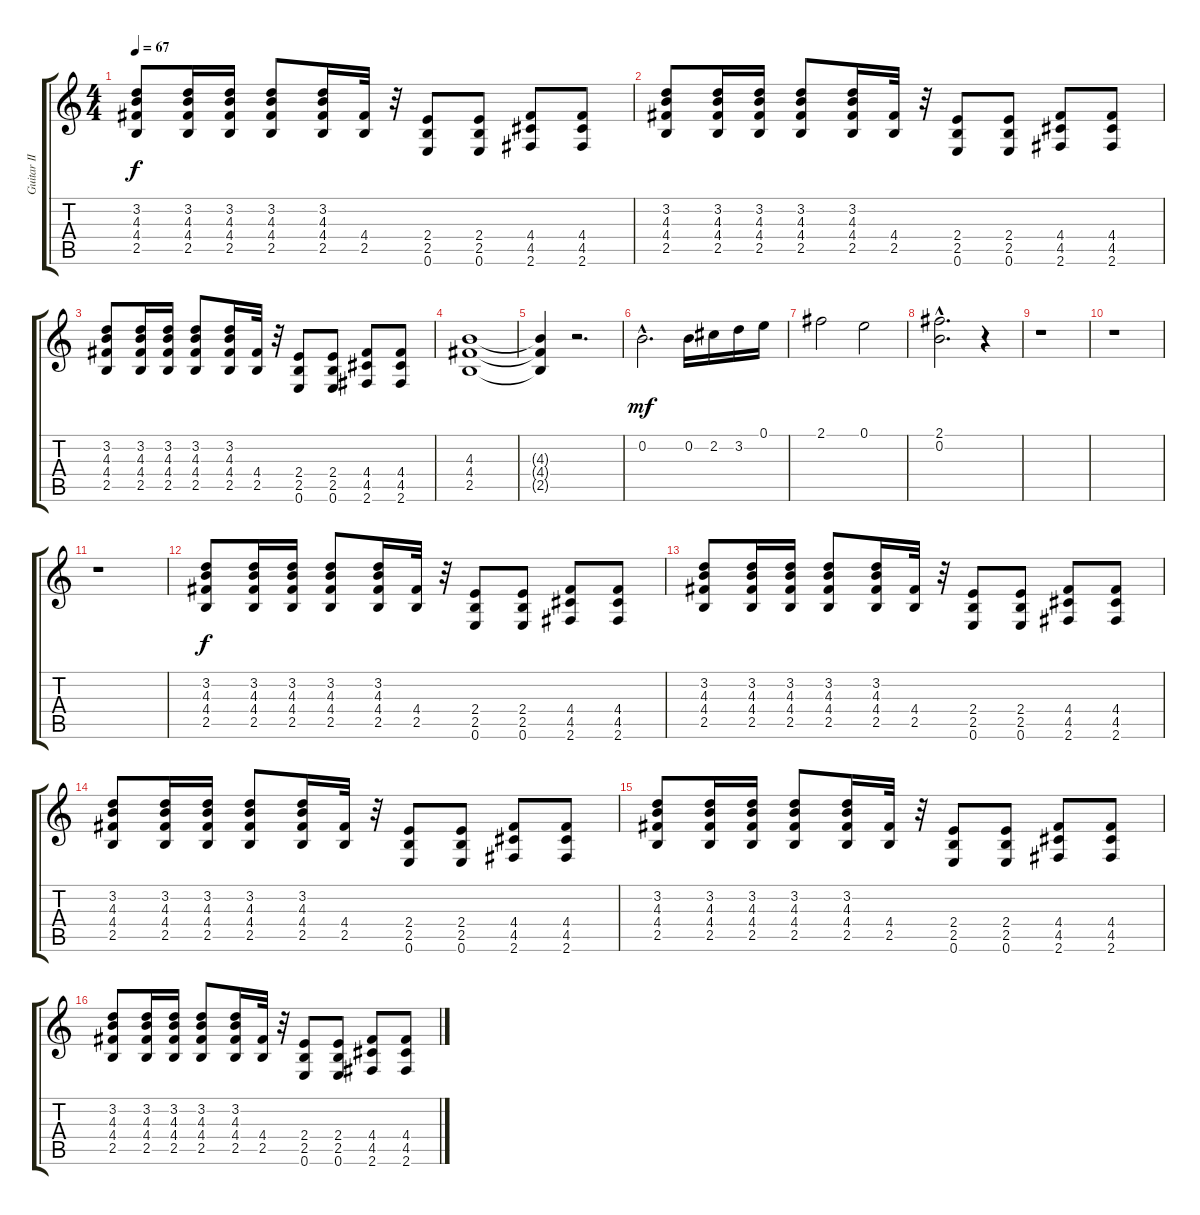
\track ("Guitar II" "Guitar II") {instrument overdrivenguitar}
\staff {score tabs}
\tuning (E4 B3 G3 D3 A2 E2) {hide}
\ts (4 4)
\tempo 67
\clef g2
\ks c
(3.2 4.3 4.4 2.5).8{dy f} (3.2 4.3 4.4 2.5).16 (3.2 4.3 4.4 2.5).16 (3.2 4.3 4.4 2.5).8 (3.2 4.3 4.4 2.5).16 (4.4 2.5).32 r.32 (2.4 2.5 0.6).8 (2.4 2.5 0.6).8 (4.4 4.5 2.6).8 (4.4 4.5 2.6).8 |
(3.2 4.3 4.4 2.5).8 (3.2 4.3 4.4 2.5).16 (3.2 4.3 4.4 2.5).16 (3.2 4.3 4.4 2.5).8 (3.2 4.3 4.4 2.5).16 (4.4 2.5).32 r.32 (2.4 2.5 0.6).8 (2.4 2.5 0.6).8 (4.4 4.5 2.6).8 (4.4 4.5 2.6).8 |
(3.2 4.3 4.4 2.5).8 (3.2 4.3 4.4 2.5).16 (3.2 4.3 4.4 2.5).16 (3.2 4.3 4.4 2.5).8 (3.2 4.3 4.4 2.5).16 (4.4 2.5).32 r.32 (2.4 2.5 0.6).8 (2.4 2.5 0.6).8 (4.4 4.5 2.6).8 (4.4 4.5 2.6).8 |
(4.3 4.4 2.5).1 |
(4.3{t} 4.4{t} 2.5{t}).4 r.2{d} |
0.2{hac}.2{d dy mf} 0.2.16 2.2.16 3.2.16 0.1.16 |
2.1.2 0.1.2 |
(2.1{hac} 0.2{hac}).2{d} r.4 |
r.1 |
r.1 |
r.1 |
(3.2 4.3 4.4 2.5).8{dy f} (3.2 4.3 4.4 2.5).16 (3.2 4.3 4.4 2.5).16 (3.2 4.3 4.4 2.5).8 (3.2 4.3 4.4 2.5).16 (4.4 2.5).32 r.32 (2.4 2.5 0.6).8 (2.4 2.5 0.6).8 (4.4 4.5 2.6).8 (4.4 4.5 2.6).8 |
(3.2 4.3 4.4 2.5).8 (3.2 4.3 4.4 2.5).16 (3.2 4.3 4.4 2.5).16 (3.2 4.3 4.4 2.5).8 (3.2 4.3 4.4 2.5).16 (4.4 2.5).32 r.32 (2.4 2.5 0.6).8 (2.4 2.5 0.6).8 (4.4 4.5 2.6).8 (4.4 4.5 2.6).8 |
(3.2 4.3 4.4 2.5).8 (3.2 4.3 4.4 2.5).16 (3.2 4.3 4.4 2.5).16 (3.2 4.3 4.4 2.5).8 (3.2 4.3 4.4 2.5).16 (4.4 2.5).32 r.32 (2.4 2.5 0.6).8 (2.4 2.5 0.6).8 (4.4 4.5 2.6).8 (4.4 4.5 2.6).8 |
(3.2 4.3 4.4 2.5).8 (3.2 4.3 4.4 2.5).16 (3.2 4.3 4.4 2.5).16 (3.2 4.3 4.4 2.5).8 (3.2 4.3 4.4 2.5).16 (4.4 2.5).32 r.32 (2.4 2.5 0.6).8 (2.4 2.5 0.6).8 (4.4 4.5 2.6).8 (4.4 4.5 2.6).8 |
(3.2 4.3 4.4 2.5).8 (3.2 4.3 4.4 2.5).16 (3.2 4.3 4.4 2.5).16 (3.2 4.3 4.4 2.5).8 (3.2 4.3 4.4 2.5).16 (4.4 2.5).32 r.32 (2.4 2.5 0.6).8 (2.4 2.5 0.6).8 (4.4 4.5 2.6).8 (4.4 4.5 2.6).8
